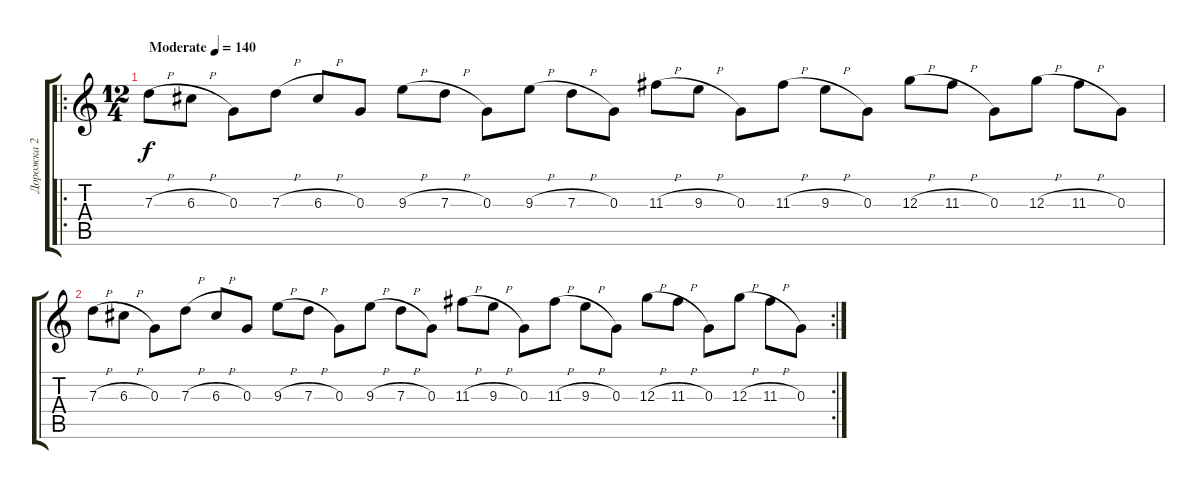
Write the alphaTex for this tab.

\track ("Дорожка 2" "Дорожка 2") {instrument overdrivenguitar}
\staff {score tabs}
\tuning (E4 B3 G3 D3 A2 E2) {hide}
\ro
\ts (12 4)
\tempo (140 "Moderate")
\clef g2
\ks c
7.3{h}.8{dy f instrument overdrivenguitar} 6.3{h}.8 0.3.8 7.3{h}.8 6.3{h}.8 0.3.8 9.3{h}.8 7.3{h}.8 0.3.8 9.3{h}.8 7.3{h}.8 0.3.8 11.3{h}.8 9.3{h}.8 0.3.8 11.3{h}.8 9.3{h}.8 0.3.8 12.3{h}.8 11.3{h}.8 0.3.8 12.3{h}.8 11.3{h}.8 0.3.8 |
\rc 2
7.3{h}.8 6.3{h}.8 0.3.8 7.3{h}.8 6.3{h}.8 0.3.8 9.3{h}.8 7.3{h}.8 0.3.8 9.3{h}.8 7.3{h}.8 0.3.8 11.3{h}.8 9.3{h}.8 0.3.8 11.3{h}.8 9.3{h}.8 0.3.8 12.3{h}.8 11.3{h}.8 0.3.8 12.3{h}.8 11.3{h}.8 0.3.8
